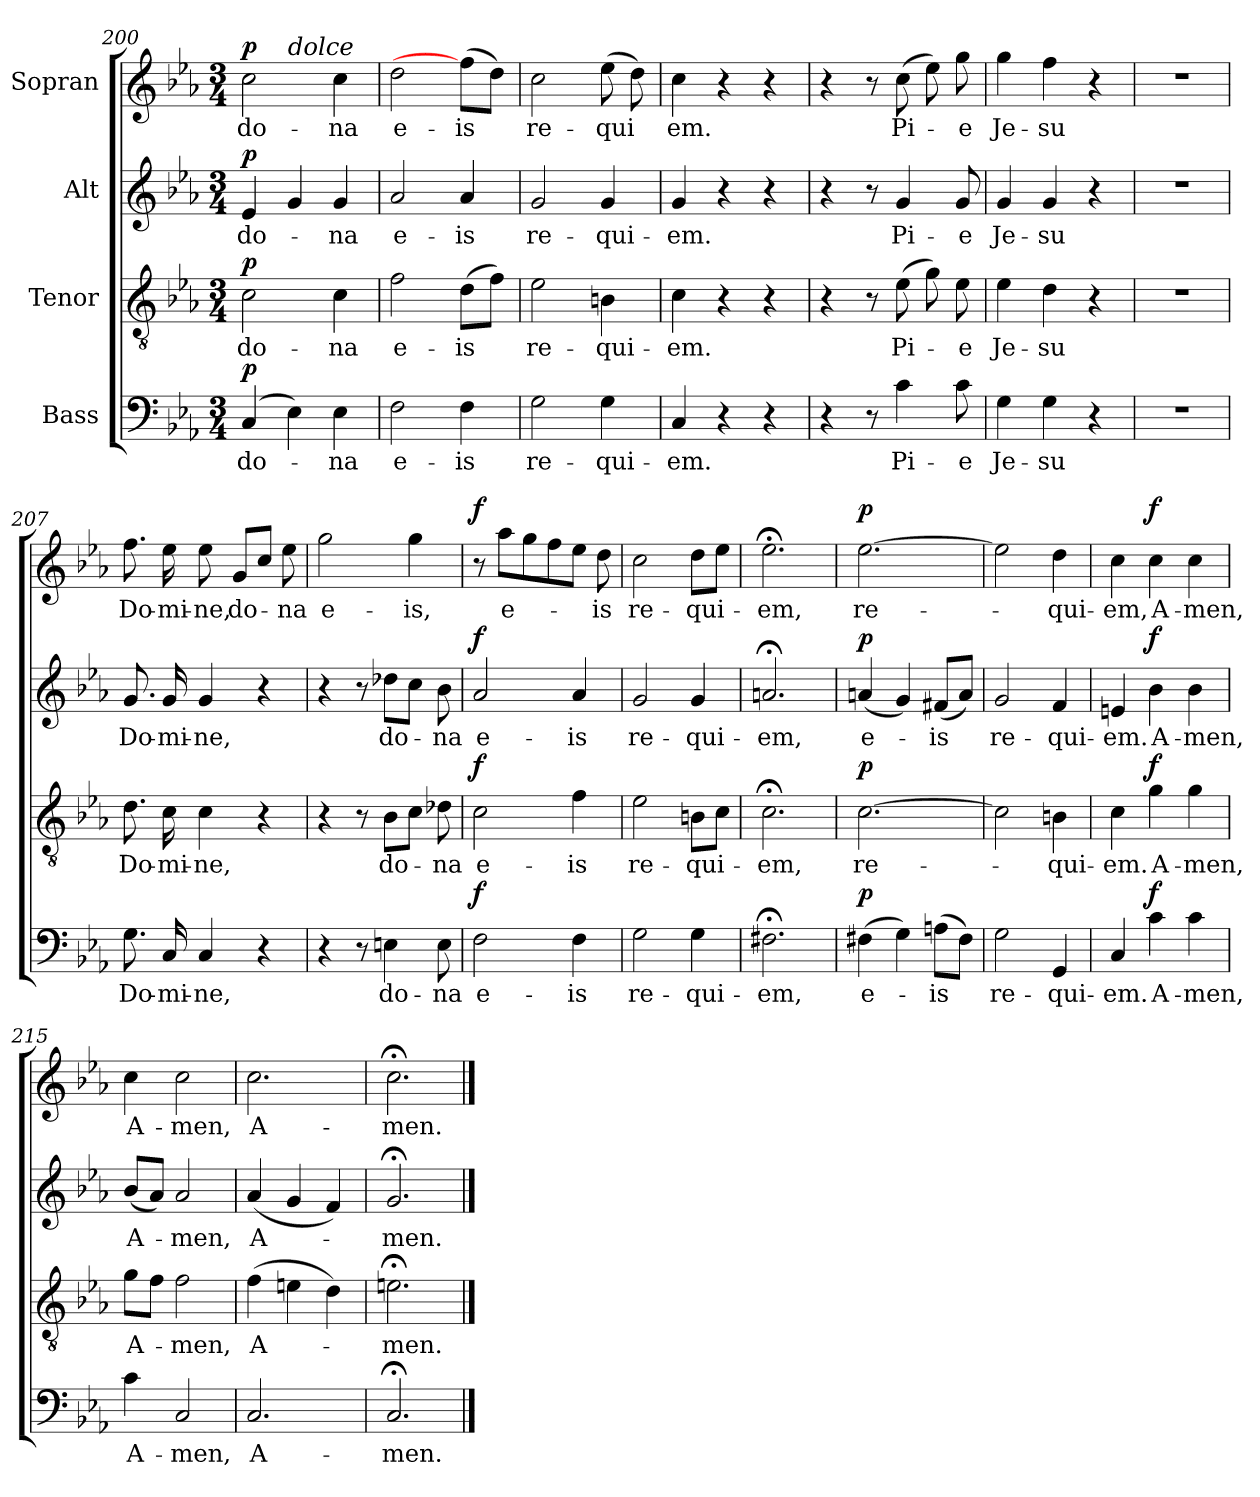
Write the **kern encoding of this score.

**kern	**text	**dynam	**kern	**text	**dynam	**kern	**text	**dynam	**kern	**text	**dynam
*part4	*part4	*part4	*part3	*part3	*part3	*part2	*part2	*part2	*part1	*part1	*part1
*staff4	*staff4	*staff4	*staff3	*staff3	*staff3	*staff2	*staff2	*staff2	*staff1	*staff1	*staff1
*I"Bass	*	*	*I"Tenor	*	*	*I"Alt	*	*	*I"Sopran	*	*
*clefF4	*	*	*clefGv2	*	*	*clefG2	*	*	*clefG2	*	*
*k[b-e-a-]	*	*	*k[b-e-a-]	*	*	*k[b-e-a-]	*	*	*k[b-e-a-]	*	*
*E-:	*	*	*E-:	*	*	*E-:	*	*	*E-:	*	*
*M3/4	*	*	*M3/4	*	*	*M3/4	*	*	*M3/4	*	*
=200	=200	=200	=200	=200	=200	=200	=200	=200	=200	=200	=200
!	!LO:LY:b	!LO:DY:a	!	!LO:LY:b	!LO:DY:a	!	!LO:LY:b	!LO:DY:a	!	!LO:LY:b	!LO:DY:a
*	*	*	*	*	*	*	*	*	*^	*	*
(>4C/	do-	p	2c\	do-	p	4e-/	do-	p	2cc\	4ryy	do-	p
!	!	!	!	!	!	!	!	!	!	!LO:TX:a:i:t=dolce	!	!
4E-\)	.	.	.	.	.	4g/	.	.	.	2ryy	.	.
!	!LO:LY:b	!	!	!LO:LY:b	!	!	!LO:LY:b	!	!	!	!LO:LY:b	!
4E-\	-na	.	4c\	-na	.	4g/	-na	.	4cc\	.	-na	.
!!LO:LB:g=z
=201	=201	=201	=201	=201	=201	=201	=201	=201	=201	=201	=201	=201
!	!LO:LY:b	!	!	!LO:LY:b	!	!	!LO:LY:b	!	!	!	!LO:LY:b	!
*	*	*	*	*	*	*	*	*	*v	*v	*	*
2F\	e-	.	2f\	e-	.	2a-/	e-	.	2dd\	e-	.
!	!LO:LY:b	!	!	!LO:LY:b	!	!	!LO:LY:b	!	!	!LO:LY:b	!
4F\	-is	.	(>8d\L	-is	.	4a-/	-is	.	(>8ff\L]	-is	.
.	.	.	8f\J)	.	.	.	.	.	8dd\J)	.	.
=202	=202	=202	=202	=202	=202	=202	=202	=202	=202	=202	=202
!	!LO:LY:b	!	!	!LO:LY:b	!	!	!LO:LY:b	!	!	!LO:LY:b	!
2G\	re-	.	2e-\	re-	.	2g/	re-	.	2cc\	re-	.
!	!LO:LY:b	!	!	!LO:LY:b	!	!	!LO:LY:b	!	!	!LO:LY:b	!
4G\	-qui-	.	4Bn\	-qui-	.	4g/	-qui-	.	(>8ee-\	-qui	.
.	.	.	.	.	.	.	.	.	8dd\)	.	.
=203	=203	=203	=203	=203	=203	=203	=203	=203	=203	=203	=203
!	!LO:LY:b	!	!	!LO:LY:b	!	!	!LO:LY:b	!	!	!LO:LY:b	!
4C/	-em.	.	4c\	-em.	.	4g/	-em.	.	4cc\	em.	.
4r	.	.	4r	.	.	4r	.	.	4r	.	.
4r	.	.	4r	.	.	4r	.	.	4r	.	.
=204	=204	=204	=204	=204	=204	=204	=204	=204	=204	=204	=204
4r	.	.	4r	.	.	4r	.	.	4r	.	.
8r	.	.	8r	.	.	8r	.	.	8r	.	.
!	!LO:LY:b	!	!	!LO:LY:b	!	!	!LO:LY:b	!	!	!LO:LY:b	!
4c\	Pi-	.	(>8e-\	Pi-	.	4g/	Pi-	.	(>8cc\	Pi-	.
.	.	.	8g\)	.	.	.	.	.	8ee-\)	.	.
!	!LO:LY:b	!	!	!LO:LY:b	!	!	!LO:LY:b	!	!	!LO:LY:b	!
8c\	-e	.	8e-\	-e	.	8g/	-e	.	8gg\	-e	.
=205	=205	=205	=205	=205	=205	=205	=205	=205	=205	=205	=205
!	!LO:LY:b	!	!	!LO:LY:b	!	!	!LO:LY:b	!	!	!LO:LY:b	!
4G\	Je-	.	4e-\	Je-	.	4g/	Je-	.	4gg\	Je-	.
!	!LO:LY:b	!	!	!LO:LY:b	!	!	!LO:LY:b	!	!	!LO:LY:b	!
4G\	-su	.	4d\	-su	.	4g/	-su	.	4ff\	-su	.
4r	.	.	4r	.	.	4r	.	.	4r	.	.
=206	=206	=206	=206	=206	=206	=206	=206	=206	=206	=206	=206
2.r	.	.	2.r	.	.	2.r	.	.	2.r	.	.
=207	=207	=207	=207	=207	=207	=207	=207	=207	=207	=207	=207
!	!LO:LY:b	!	!	!LO:LY:b	!	!	!LO:LY:b	!	!	!LO:LY:b	!
8.G\	Do-	.	8.d\	Do-	.	8.g/	Do-	.	8.ff\	Do-	.
!	!LO:LY:b	!	!	!LO:LY:b	!	!	!LO:LY:b	!	!	!LO:LY:b	!
16C/	-mi-	.	16c\	-mi-	.	16g/	-mi-	.	16ee-\	-mi-	.
!	!LO:LY:b	!	!	!LO:LY:b	!	!	!LO:LY:b	!	!	!LO:LY:b	!
4C/	-ne,	.	4c\	-ne,	.	4g/	-ne,	.	8ee-\	-ne,	.
!	!	!	!	!	!	!	!	!	!	!LO:LY:b	!
.	.	.	.	.	.	.	.	.	8g/L	do-	.
4r	.	.	4r	.	.	4r	.	.	8cc/J	.	.
!	!	!	!	!	!	!	!	!	!	!LO:LY:b	!
.	.	.	.	.	.	.	.	.	8ee-\	-na	.
!!LO:PB:g=z
=208	=208	=208	=208	=208	=208	=208	=208	=208	=208	=208	=208
!	!	!	!	!	!	!	!	!	!	!LO:LY:b	!
4r	.	.	4r	.	.	4r	.	.	2gg\	e-	.
8r	.	.	8r	.	.	8r	.	.	.	.	.
!	!LO:LY:b	!	!	!LO:LY:b	!	!	!LO:LY:b	!	!	!	!
4En\	do-	.	8B-\L	do-	.	8dd-X\L	do-	.	.	.	.
!	!	!	!	!	!	!	!	!	!	!LO:LY:b	!
.	.	.	8c\J	.	.	8cc\J	.	.	4gg\	-is,	.
!	!LO:LY:b	!	!	!LO:LY:b	!	!	!LO:LY:b	!	!	!	!
8E\	-na	.	8d-X\	-na	.	8b-\	-na	.	.	.	.
=209	=209	=209	=209	=209	=209	=209	=209	=209	=209	=209	=209
!	!LO:LY:b	!LO:DY:a	!	!LO:LY:b	!LO:DY:a	!	!LO:LY:b	!LO:DY:a	!	!	!LO:DY:a
2F\	e-	f	2c\	e-	f	2a-/	e-	f	8r	.	f
!	!	!	!	!	!	!	!	!	!	!LO:LY:b	!
.	.	.	.	.	.	.	.	.	8aa-\L	e-	.
.	.	.	.	.	.	.	.	.	8gg\	.	.
.	.	.	.	.	.	.	.	.	8ff\	.	.
!	!LO:LY:b	!	!	!LO:LY:b	!	!	!LO:LY:b	!	!	!	!
4F\	-is	.	4f\	-is	.	4a-/	-is	.	8ee-\J	.	.
!	!	!	!	!	!	!	!	!	!	!LO:LY:b	!
.	.	.	.	.	.	.	.	.	8dd\	-is	.
=210	=210	=210	=210	=210	=210	=210	=210	=210	=210	=210	=210
!	!LO:LY:b	!	!	!LO:LY:b	!	!	!LO:LY:b	!	!	!LO:LY:b	!
2G\	re-	.	2e-\	re-	.	2g/	re-	.	2cc\	re-	.
!	!LO:LY:b	!	!	!LO:LY:b	!	!	!LO:LY:b	!	!	!LO:LY:b	!
4G\	-qui-	.	8Bn\L	-qui-	.	4g/	-qui-	.	8dd\L	-qui-	.
.	.	.	8c\J	.	.	.	.	.	8ee-\J	.	.
=211	=211	=211	=211	=211	=211	=211	=211	=211	=211	=211	=211
!	!LO:LY:b	!	!	!LO:LY:b	!	!	!LO:LY:b	!	!	!LO:LY:b	!
2.F#X;<\	-em,	.	2.c;<\	-em,	.	2.an;</	-em,	.	2.ee-;<\	-em,	.
=212	=212	=212	=212	=212	=212	=212	=212	=212	=212	=212	=212
!	!LO:LY:b	!LO:DY:a	!	!LO:LY:b	!LO:DY:a	!	!LO:LY:b	!LO:DY:a	!	!LO:LY:b	!LO:DY:a
(>4F#X\	e-	p	[2.c\	re-	p	(<4an/	e-	p	[2.ee-\	re-	p
4G\)	.	.	.	.	.	4g/)	.	.	.	.	.
!	!LO:LY:b	!	!	!	!	!	!LO:LY:b	!	!	!	!
(>8An\L	-is	.	.	.	.	(<8f#X/L	-is	.	.	.	.
8F#\J)	.	.	.	.	.	8a/J)	.	.	.	.	.
=213	=213	=213	=213	=213	=213	=213	=213	=213	=213	=213	=213
!	!LO:LY:b	!	!	!	!	!	!LO:LY:b	!	!	!	!
2G\	re-	.	2c\]	.	.	2g/	re-	.	2ee-\]	.	.
!	!LO:LY:b	!	!	!LO:LY:b	!	!	!LO:LY:b	!	!	!LO:LY:b	!
4GG/	-qui-	.	4Bn\	-qui-	.	4f/	-qui-	.	4dd\	-qui-	.
=214	=214	=214	=214	=214	=214	=214	=214	=214	=214	=214	=214
!	!LO:LY:b	!	!	!LO:LY:b	!	!	!LO:LY:b	!	!	!LO:LY:b	!
4C/	-em.	.	4c\	-em.	.	4en/	-em.	.	4cc\	-em,	.
!	!LO:LY:b	!LO:DY:a	!	!LO:LY:b	!LO:DY:a	!	!LO:LY:b	!LO:DY:a	!	!LO:LY:b	!LO:DY:a
4c\	A-	f	4g\	A-	f	4b-\	A-	f	4cc\	A-	f
!	!LO:LY:b	!	!	!LO:LY:b	!	!	!LO:LY:b	!	!	!LO:LY:b	!
4c\	-men,	.	4g\	-men,	.	4b-\	-men,	.	4cc\	-men,	.
!!LO:LB:g=z
=215	=215	=215	=215	=215	=215	=215	=215	=215	=215	=215	=215
!	!LO:LY:b	!	!	!LO:LY:b	!	!	!LO:LY:b	!	!	!LO:LY:b	!
4c\	A-	.	8g\L	A-	.	(<8b-/L	A-	.	4cc\	A-	.
.	.	.	8f\J	.	.	8a-/J)	.	.	.	.	.
!	!LO:LY:b	!	!	!LO:LY:b	!	!	!LO:LY:b	!	!	!LO:LY:b	!
2C/	-men,	.	2f\	-men,	.	2a-/	-men,	.	2cc\	-men,	.
=216	=216	=216	=216	=216	=216	=216	=216	=216	=216	=216	=216
!	!LO:LY:b	!	!	!LO:LY:b	!	!	!LO:LY:b	!	!	!LO:LY:b	!
2.C/	A-	.	(>4f\	A-	.	(<4a-/	A-	.	2.cc\	A-	.
.	.	.	4en\	.	.	4g/	.	.	.	.	.
.	.	.	4d\)	.	.	4f/)	.	.	.	.	.
=217	=217	=217	=217	=217	=217	=217	=217	=217	=217	=217	=217
!	!LO:LY:b	!	!	!LO:LY:b	!	!	!LO:LY:b	!	!	!LO:LY:b	!
2.C;</	-men.	.	2.en;<\	-men.	.	2.g;</	-men.	.	2.cc;<\	-men.	.
==	==	==	==	==	==	==	==	==	==	==	==
*-	*-	*-	*-	*-	*-	*-	*-	*-	*-	*-	*-
